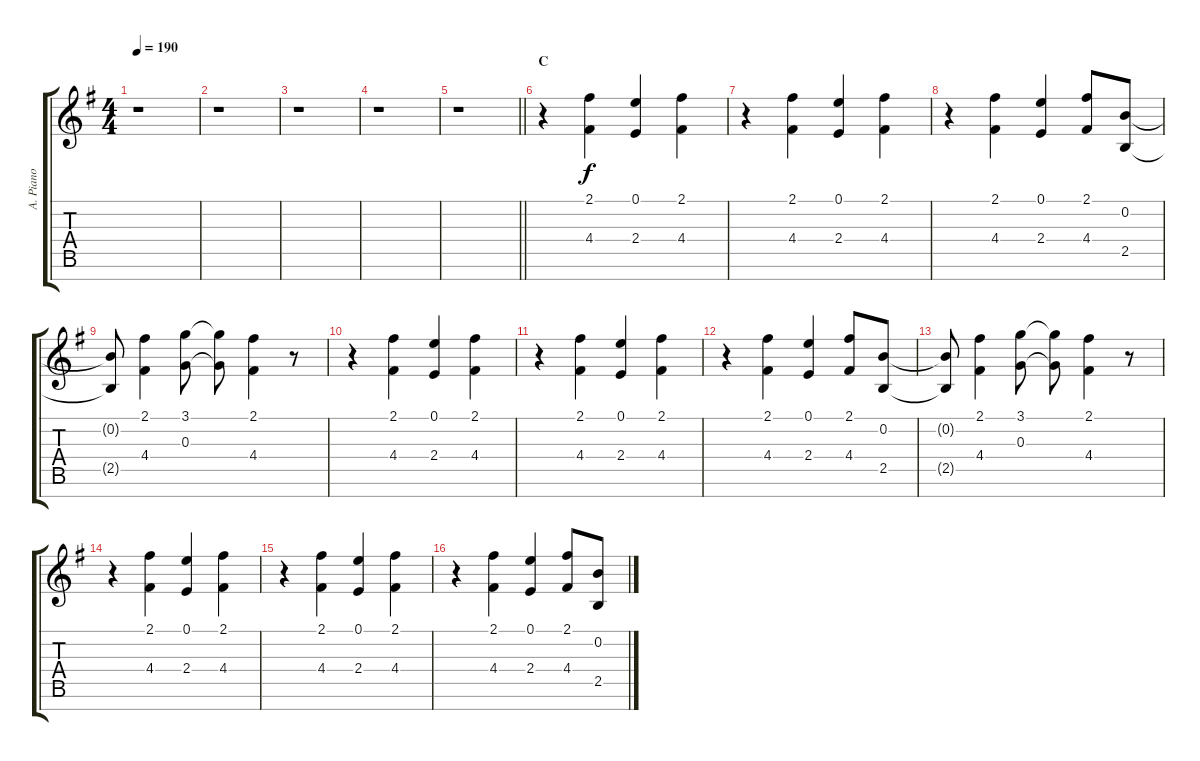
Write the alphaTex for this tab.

\track ("A. Piano" "A. Piano") {instrument acousticgrandpiano}
\staff {score tabs}
\tuning (E5 B4 G4 D4 A3 E3 B2) {hide}
\ts (4 4)
\tempo 190
\clef g2
\ks g
r.1{dy f} |
r.1 |
r.1 |
r.1 |
\barLineRight lightlight
r.1 |
\section ("" "C")
r.4 (2.1 4.4).4 (0.1 2.4).4 (2.1 4.4).4 |
r.4 (2.1 4.4).4 (0.1 2.4).4 (2.1 4.4).4 |
r.4 (2.1 4.4).4 (0.1 2.4).4 (2.1 4.4).8 (0.2 2.5).8 |
(0.2{t} 2.5{t}).8 (2.1 4.4).4 (3.1 0.3).8 (3.1{t} 0.3{t}).8 (2.1 4.4).4 r.8 |
r.4 (2.1 4.4).4 (0.1 2.4).4 (2.1 4.4).4 |
r.4 (2.1 4.4).4 (0.1 2.4).4 (2.1 4.4).4 |
r.4 (2.1 4.4).4 (0.1 2.4).4 (2.1 4.4).8 (0.2 2.5).8 |
(0.2{t} 2.5{t}).8 (2.1 4.4).4 (3.1 0.3).8 (3.1{t} 0.3{t}).8 (2.1 4.4).4 r.8 |
r.4 (2.1 4.4).4 (0.1 2.4).4 (2.1 4.4).4 |
r.4 (2.1 4.4).4 (0.1 2.4).4 (2.1 4.4).4 |
r.4 (2.1 4.4).4 (0.1 2.4).4 (2.1 4.4).8 (0.2 2.5).8
